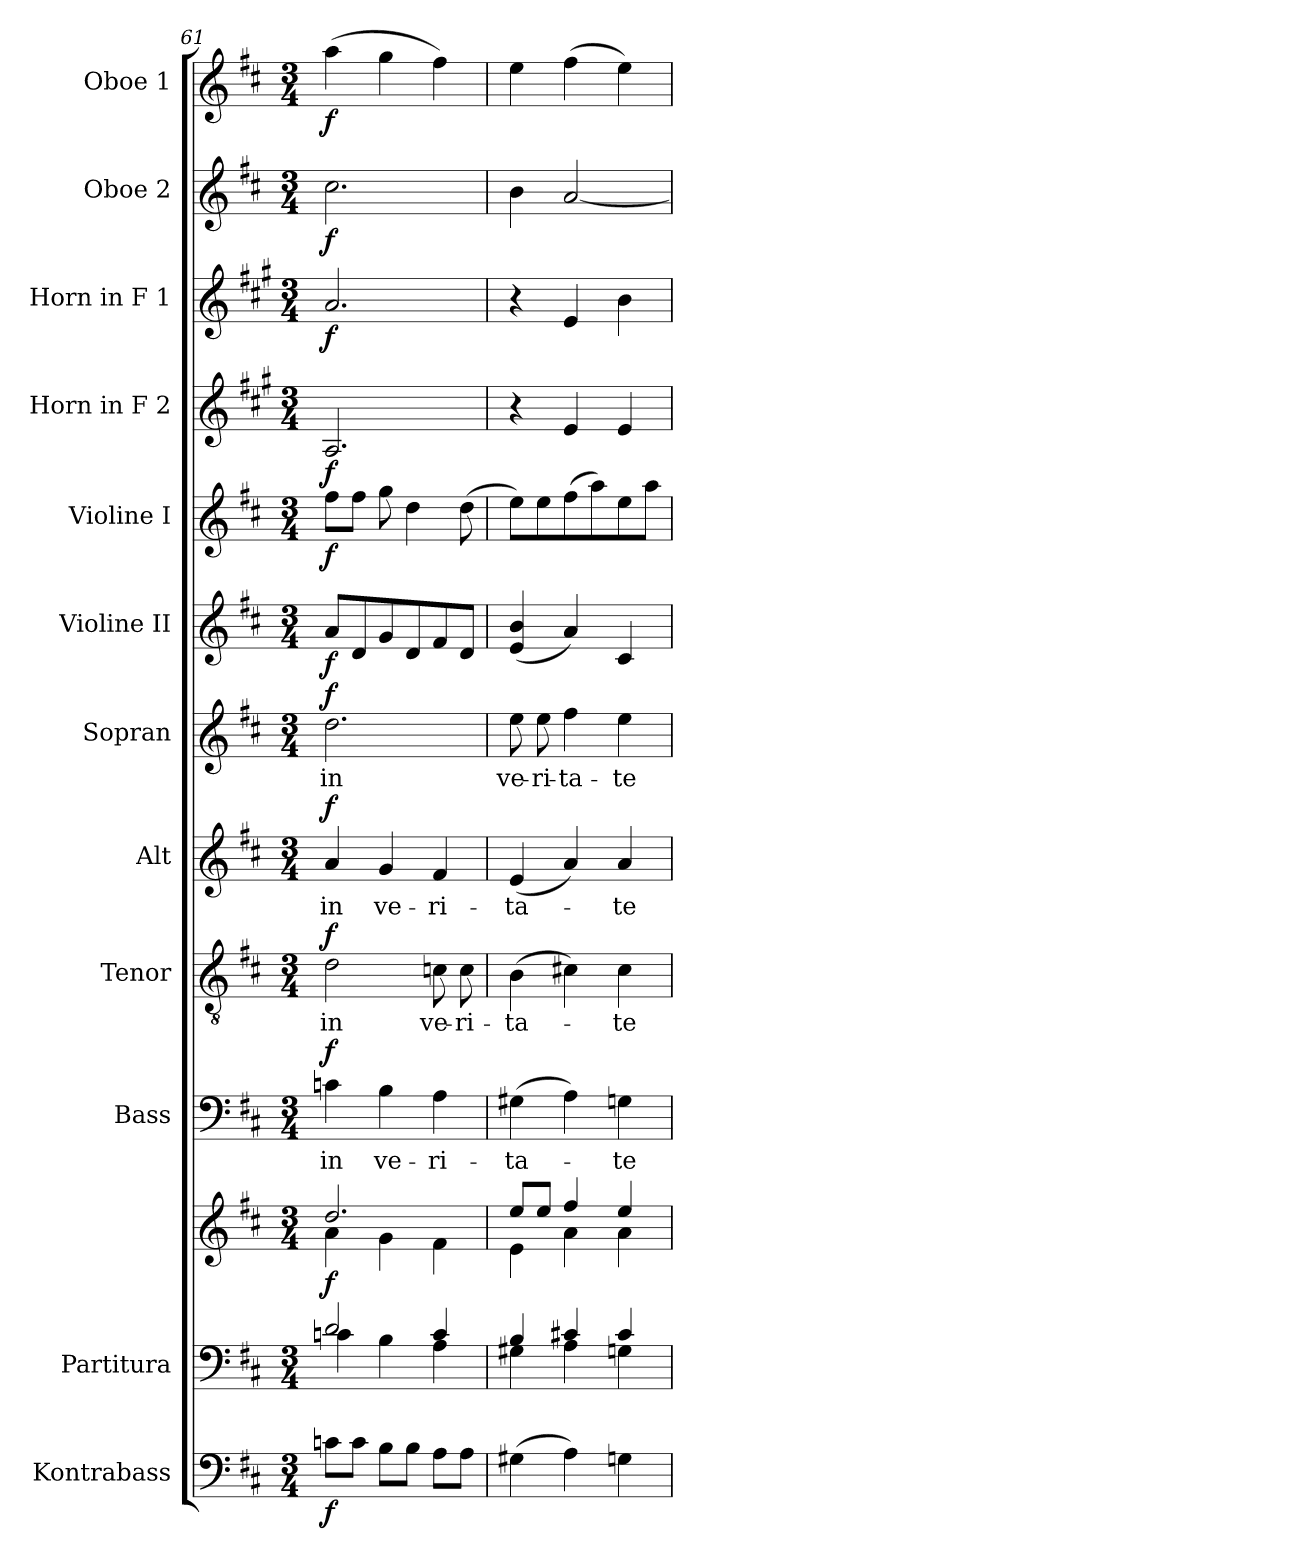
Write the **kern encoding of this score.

**kern	**dynam	**kern	**kern	**dynam	**kern	**text	**dynam	**kern	**text	**dynam	**kern	**text	**dynam	**kern	**text	**dynam	**kern	**dynam	**kern	**dynam	**kern	**dynam	**kern	**dynam	**kern	**dynam	**kern	**dynam
*part12	*part12	*part11	*part11	*part11	*part10	*part10	*part10	*part9	*part9	*part9	*part8	*part8	*part8	*part7	*part7	*part7	*part6	*part6	*part5	*part5	*part4	*part4	*part3	*part3	*part2	*part2	*part1	*part1
*staff13	*staff13	*staff12	*staff11	*staff11/12	*staff10	*staff10	*staff10	*staff9	*staff9	*staff9	*staff8	*staff8	*staff8	*staff7	*staff7	*staff7	*staff6	*staff6	*staff5	*staff5	*staff4	*staff4	*staff3	*staff3	*staff2	*staff2	*staff1	*staff1
*I"Kontrabass	*	*I"Partitura	*	*	*I"Bass	*	*	*I"Tenor	*	*	*I"Alt	*	*	*I"Sopran	*	*	*I"Violine II	*	*I"Violine I	*	*I"Horn in F 2	*	*I"Horn in F 1	*	*I"Oboe 2	*	*I"Oboe 1	*
*I'Kb.	*	*	*	*	*I'B.	*	*	*I'T.	*	*	*I'A.	*	*	*I'S.	*	*	*I'Vl. II	*	*I'Vl. I	*	*	*	*	*	*I'Ob. 2	*	*I'Ob. 1	*
*clefF4	*	*clefF4	*clefG2	*	*clefF4	*	*	*clefGv2	*	*	*clefG2	*	*	*clefG2	*	*	*clefG2	*	*clefG2	*	*clefG2	*	*clefG2	*	*clefG2	*	*clefG2	*
*ITrd7c12	*	*	*	*	*	*	*	*	*	*	*	*	*	*	*	*	*	*	*	*	*ITrd4c7	*	*ITrd4c7	*	*	*	*	*
*k[f#c#]	*	*k[f#c#]	*k[f#c#]	*	*k[f#c#]	*	*	*k[f#c#]	*	*	*k[f#c#]	*	*	*k[f#c#]	*	*	*k[f#c#]	*	*k[f#c#]	*	*k[f#c#]	*	*k[f#c#]	*	*k[f#c#]	*	*k[f#c#]	*
*D:	*	*D:	*D:	*	*D:	*	*	*D:	*	*	*D:	*	*	*D:	*	*	*D:	*	*D:	*	*D:	*	*D:	*	*D:	*	*D:	*
*M3/4	*	*M3/4	*M3/4	*	*M3/4	*	*	*M3/4	*	*	*M3/4	*	*	*M3/4	*	*	*M3/4	*	*M3/4	*	*M3/4	*	*M3/4	*	*M3/4	*	*M3/4	*
=61	=61	=61	=61	=61	=61	=61	=61	=61	=61	=61	=61	=61	=61	=61	=61	=61	=61	=61	=61	=61	=61	=61	=61	=61	=61	=61	=61	=61
*	*	*^	*^	*	*	*	*	*	*	*	*	*	*	*	*	*	*	*	*	*	*	*	*	*	*	*	*	*
!	!LO:DY:b	!	!	!	!	!LO:DY:b	!	!LO:LY:b	!LO:DY:a	!	!LO:LY:b	!LO:DY:a	!	!LO:LY:b	!LO:DY:a	!	!LO:LY:b	!LO:DY:a	!	!LO:DY:b	!	!LO:DY:b	!	!LO:DY:b	!	!LO:DY:b	!	!LO:DY:b	!	!LO:DY:b
8Cn\L	f	2d/	4cn\	2.dd/	4a\	f	4cn\	in	f	2d\	in	f	4a/	in	f	2.dd\	in	f	8a/L	f	8ff#\L	f	2.D/	f	2.d/	f	2.cc#\	f	(>4aa\	f
8C\J	.	.	.	.	.	.	.	.	.	.	.	.	.	.	.	.	.	.	8d/	.	8ff#\J	.	.	.	.	.	.	.	.	.
!	!	!	!	!	!	!	!	!LO:LY:b	!	!	!	!	!	!LO:LY:b	!	!	!	!	!	!	!	!	!	!	!	!	!	!	!	!
8BB\L	.	.	4B\	.	4g\	.	4B\	ve-	.	.	.	.	4g/	ve-	.	.	.	.	8g/	.	8gg\	.	.	.	.	.	.	.	4gg\	.
8BB\J	.	.	.	.	.	.	.	.	.	.	.	.	.	.	.	.	.	.	8d/	.	4dd\	.	.	.	.	.	.	.	.	.
!	!	!	!	!	!	!	!	!LO:LY:b	!	!	!LO:LY:b	!	!	!LO:LY:b	!	!	!	!	!	!	!	!	!	!	!	!	!	!	!	!
8AA\L	.	4c/	4A\	.	4f#\	.	4A\	-ri-	.	8cn\	ve-	.	4f#/	-ri-	.	.	.	.	8f#/	.	.	.	.	.	.	.	.	.	4ff#\)	.
!	!	!	!	!	!	!	!	!	!	!	!LO:LY:b	!	!	!	!	!	!	!	!	!	!	!	!	!	!	!	!	!	!	!
8AA\J	.	.	.	.	.	.	.	.	.	8c\	-ri-	.	.	.	.	.	.	.	8d/J	.	(>8dd\	.	.	.	.	.	.	.	.	.
=62	=62	=62	=62	=62	=62	=62	=62	=62	=62	=62	=62	=62	=62	=62	=62	=62	=62	=62	=62	=62	=62	=62	=62	=62	=62	=62	=62	=62	=62	=62
!	!	!	!	!	!	!	!	!LO:LY:b	!	!	!LO:LY:b	!	!	!LO:LY:b	!	!	!LO:LY:b	!	!	!	!	!	!	!	!	!	!	!	!	!
(>4GG#X\	.	4B/	4G#X\	8ee/L	4e\	.	(>4G#X\	-ta-	.	(>4B\	-ta-	.	(<4e/	-ta-	.	8ee\	ve-	.	(<4e/ 4b/	.	8ee\L)	.	4r	.	4r	.	4b\	.	4ee\	.
!	!	!	!	!	!	!	!	!	!	!	!	!	!	!	!	!	!LO:LY:b	!	!	!	!	!	!	!	!	!	!	!	!	!
.	.	.	.	8ee/J	.	.	.	.	.	.	.	.	.	.	.	8ee\	-ri-	.	.	.	8ee\	.	.	.	.	.	.	.	.	.
!	!	!	!	!	!	!	!	!	!	!	!	!	!	!	!	!	!LO:LY:b	!	!	!	!	!	!	!	!	!	!	!	!	!
4AA\)	.	4c#X/	4A\	4ff#/	4a\	.	4A\)	.	.	4c#X\)	.	.	4a/)	.	.	4ff#\	-ta-	.	4a/)	.	(>8ff#\	.	4A/	.	4A/	.	[2a/	.	(>4ff#\	.
.	.	.	.	.	.	.	.	.	.	.	.	.	.	.	.	.	.	.	.	.	8aa\)	.	.	.	.	.	.	.	.	.
!	!	!	!	!	!	!	!	!LO:LY:b	!	!	!LO:LY:b	!	!	!LO:LY:b	!	!	!LO:LY:b	!	!	!	!	!	!	!	!	!	!	!	!	!
4GGn\	.	4c#/	4Gn\	4ee/	4a\	.	4Gn\	-te	.	4c#\	-te	.	4a/	-te	.	4ee\	-te	.	4c#/	.	8ee\	.	4A/	.	4e\	.	.	.	4ee\)	.
.	.	.	.	.	.	.	.	.	.	.	.	.	.	.	.	.	.	.	.	.	8aa\J	.	.	.	.	.	.	.	.	.
*	*	*v	*v	*	*	*	*	*	*	*	*	*	*	*	*	*	*	*	*	*	*	*	*	*	*	*	*	*	*	*
*	*	*	*v	*v	*	*	*	*	*	*	*	*	*	*	*	*	*	*	*	*	*	*	*	*	*	*	*	*	*
=	=	=	=	=	=	=	=	=	=	=	=	=	=	=	=	=	=	=	=	=	=	=	=	=	=	=	=	=
*-	*-	*-	*-	*-	*-	*-	*-	*-	*-	*-	*-	*-	*-	*-	*-	*-	*-	*-	*-	*-	*-	*-	*-	*-	*-	*-	*-	*-
